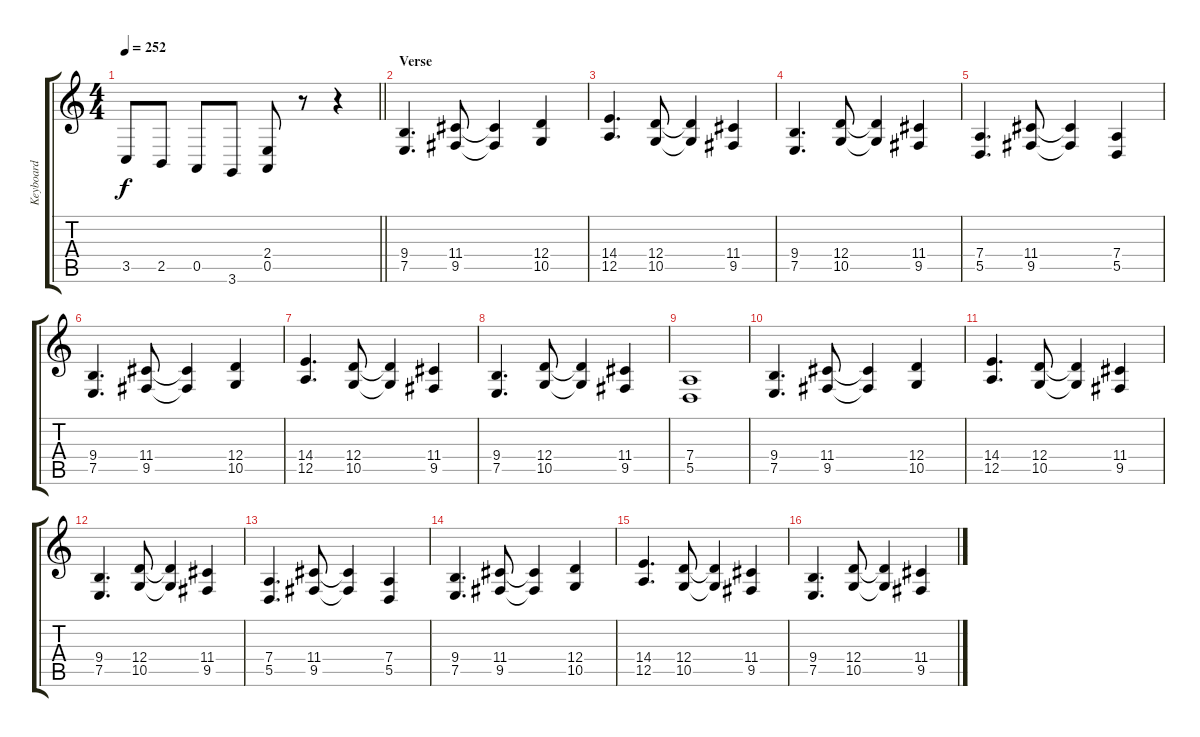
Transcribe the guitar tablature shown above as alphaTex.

\track ("Keyboard" "Keyboard") {instrument lead8bassandlead}
\staff {score tabs}
\tuning (E4 B3 G3 D3 A2 E2) {hide}
\ts (4 4)
\tempo 252
\clef g2
\barLineRight lightlight
\ks c
3.5.8{dy f} 2.5.8 0.5.8 3.6.8 (2.4 0.5).8 r.8 r.4 |
\section ("" "Verse")
(9.4 7.5).4{d} (11.4 9.5).8 (11.4{t} 9.5{t}).4 (12.4 10.5).4 |
(14.4 12.5).4{d} (12.4 10.5).8 (12.4{t} 10.5{t}).4 (11.4 9.5).4 |
(9.4 7.5).4{d} (12.4 10.5).8 (12.4{t} 10.5{t}).4 (11.4 9.5).4 |
(7.4 5.5).4{d} (11.4 9.5).8 (11.4{t} 9.5{t}).4 (7.4 5.5).4 |
(9.4 7.5).4{d} (11.4 9.5).8 (11.4{t} 9.5{t}).4 (12.4 10.5).4 |
(14.4 12.5).4{d} (12.4 10.5).8 (12.4{t} 10.5{t}).4 (11.4 9.5).4 |
(9.4 7.5).4{d} (12.4 10.5).8 (12.4{t} 10.5{t}).4 (11.4 9.5).4 |
(7.4 5.5).1 |
(9.4 7.5).4{d} (11.4 9.5).8 (11.4{t} 9.5{t}).4 (12.4 10.5).4 |
(14.4 12.5).4{d} (12.4 10.5).8 (12.4{t} 10.5{t}).4 (11.4 9.5).4 |
(9.4 7.5).4{d} (12.4 10.5).8 (12.4{t} 10.5{t}).4 (11.4 9.5).4 |
(7.4 5.5).4{d} (11.4 9.5).8 (11.4{t} 9.5{t}).4 (7.4 5.5).4 |
(9.4 7.5).4{d} (11.4 9.5).8 (11.4{t} 9.5{t}).4 (12.4 10.5).4 |
(14.4 12.5).4{d} (12.4 10.5).8 (12.4{t} 10.5{t}).4 (11.4 9.5).4 |
(9.4 7.5).4{d} (12.4 10.5).8 (12.4{t} 10.5{t}).4 (11.4 9.5).4
